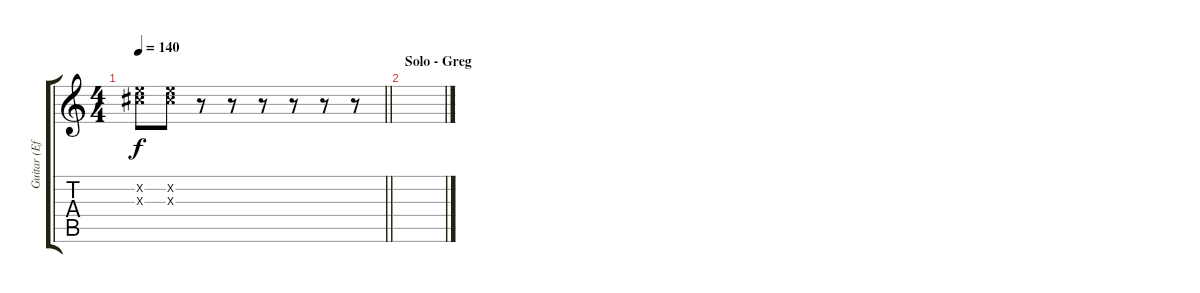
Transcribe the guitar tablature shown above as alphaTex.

\track ("Guitar (Effect)" "Guitar (Ef") {instrument electricguitarmuted}
\staff {score tabs}
\tuning (E4 B3 G3 D3 A2 E2) {hide}
\ts (4 4)
\tempo 140
\clef g2
\barLineRight lightlight
\ks c
(5.2{x} 6.3{x}).8{dy f} (5.2{x} 6.3{x}).8 r.8 r.8 r.8 r.8 r.8 r.8 |
\section ("" "Solo - Greg")
